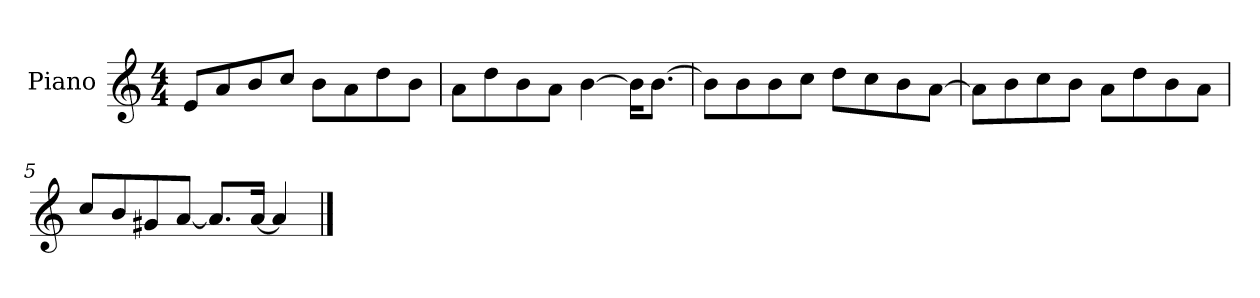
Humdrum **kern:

**kern
*part1
*staff1
*I"Piano
*I'P-no
*clefG2
*k[]
*M4/4
*MM90
=1
8e/L
8a/
8b/
8cc/J
8b\L
8a\
8dd\
8b\J
=2
8a\L
8dd\
8b\
8a\J
[4b\
16b\KL]
[8.b\J
=3
8b\L]
8b\
8b\
8cc\J
8dd\L
8cc\
8b\
[8a\J
=4
8a\L]
8b\
8cc\
8b\J
8a\L
8dd\
8b\
8a\J
=5
8cc/L
8b/
8g#X/
[8a/J
8.a/L]
[16a/Jk
4a/]
==
*-
